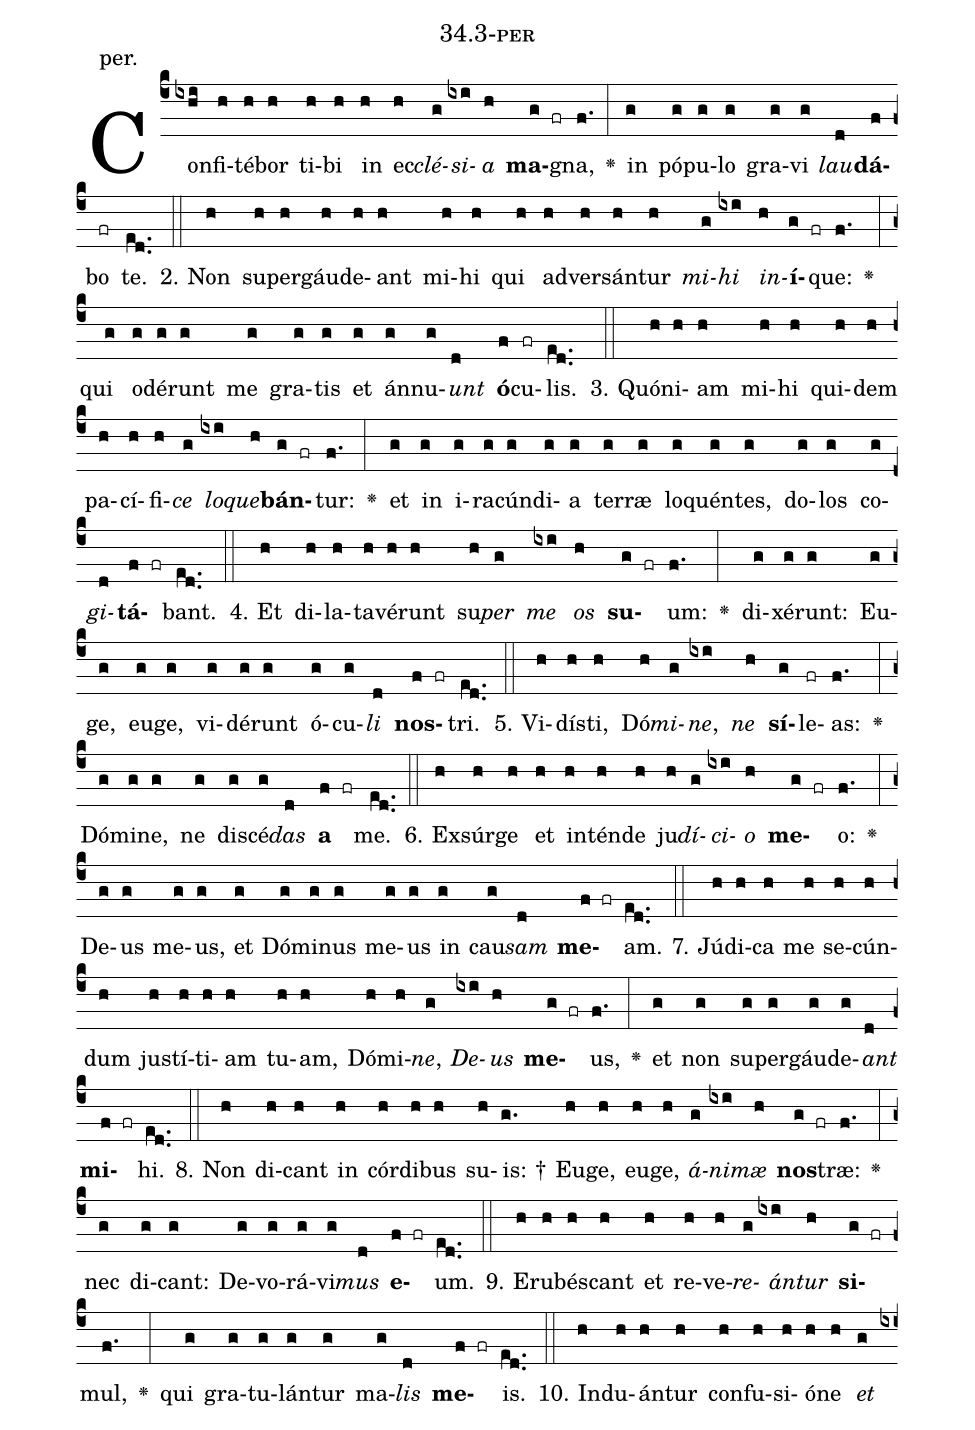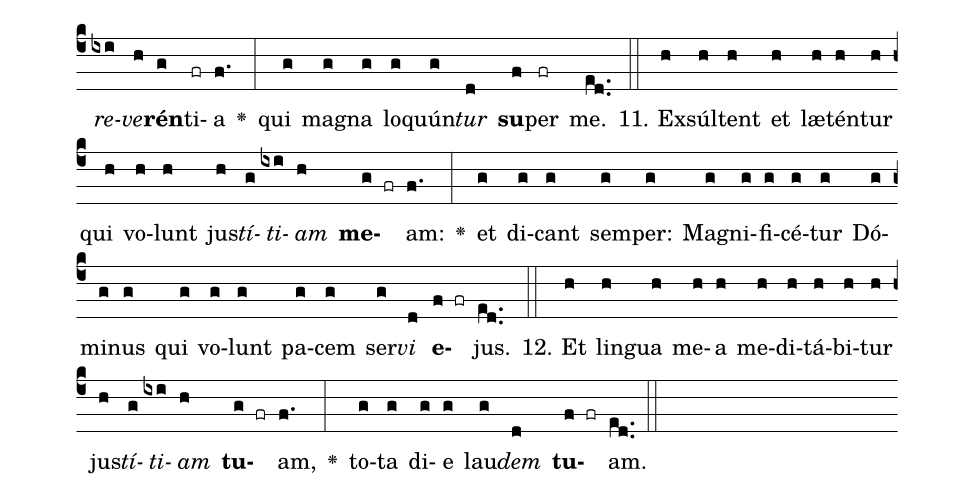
name: 34.3-per;
annotation: per.;
%%
(c4)Con(ixhi)fi(h)té(h)bor(h) ti(h)bi(h) in(h) ec(h)<i>clé</i>(g)<i>si</i>(ixi)<i>a</i>(h) <b>ma</b>(g fr)gna,(f.) <v>\greheightstar</v>(:) in(g) pó(g)pu(g)lo(g) gra(g)vi(g) <i>lau</i>(d)<b>dá</b>(f)bo(fr) te.(ed..) (::)
2. Non(h) su(h)per(h)gáu(h)de(h)ant(h) mi(h)hi(h) qui(h) ad(h)ver(h)sán(h)tur(h) <i>mi</i>(g)<i>hi</i>(ixi) <i>in</i>(h)<b>í</b>(g fr)que:(f.) <v>\greheightstar</v>(:) qui(g) o(g)dé(g)runt(g) me(g) gra(g)tis(g) et(g) án(g)nu(g)<i>unt</i>(d) <b>ó</b>(f)cu(fr)lis.(ed..) (::)
3. Quón(h)i(h)am(h) mi(h)hi(h) qui(h)dem(h) pa(h)cí(h)fi(h)<i>ce</i>(g) <i>lo</i>(ixi)<i>que</i>(h)<b>bán</b>(g fr)tur:(f.) <v>\greheightstar</v>(:) et(g) in(g) i(g)ra(g)cún(g)di(g)a(g) ter(g)ræ(g) lo(g)quén(g)tes,(g) do(g)los(g) co(g)<i>gi</i>(d)<b>tá</b>(f fr)bant.(ed..) (::)
4. Et(h) di(h)la(h)ta(h)vé(h)runt(h) su(h)<i>per</i>(g) <i>me</i>(ixi) <i>os</i>(h) <b>su</b>(g fr)um:(f.) <v>\greheightstar</v>(:) di(g)xé(g)runt:(g) Eu(g)ge,(g) eu(g)ge,(g) vi(g)dé(g)runt(g) ó(g)cu(g)<i>li</i>(d) <b>nos</b>(f fr)tri.(ed..) (::)
5. Vi(h)dís(h)ti,(h) Dó(h)<i>mi</i>(g)<i>ne</i>,(ixi) <i>ne</i>(h) <b>sí</b>(g)le(fr)as:(f.) <v>\greheightstar</v>(:) Dó(g)mi(g)ne,(g) ne(g) di(g)scé(g)<i>das</i>(d) <b>a</b>(f fr) me.(ed..) (::)
6. Ex(h)súr(h)ge(h) et(h) in(h)tén(h)de(h) ju(h)<i>dí</i>(g)<i>ci</i>(ixi)<i>o</i>(h) <b>me</b>(g fr)o:(f.) <v>\greheightstar</v>(:) De(g)us(g) me(g)us,(g) et(g) Dó(g)mi(g)nus(g) me(g)us(g) in(g) cau(g)<i>sam</i>(d) <b>me</b>(f fr)am.(ed..) (::)
7. Jú(h)di(h)ca(h) me(h) se(h)cún(h)dum(h) jus(h)tí(h)ti(h)am(h) tu(h)am,(h) Dó(h)mi(h)<i>ne</i>,(g) <i>De</i>(ixi)<i>us</i>(h) <b>me</b>(g fr)us,(f.) <v>\greheightstar</v>(:) et(g) non(g) su(g)per(g)gáu(g)de(g)<i>ant</i>(d) <b>mi</b>(f fr)hi.(ed..) (::)
8. Non(h) di(h)cant(h) in(h) cór(h)di(h)bus(h) su(h)is: †(g.) Eu(h)ge,(h) eu(h)ge,(h) <i>á</i>(g)<i>ni</i>(ixi)<i>mæ</i>(h) <b>nos</b>(g fr)træ:(f.) <v>\greheightstar</v>(:) nec(g) di(g)cant:(g) De(g)vo(g)rá(g)vi(g)<i>mus</i>(d) <b>e</b>(f fr)um.(ed..) (::)
9. E(h)ru(h)bés(h)cant(h) et(h) re(h)ve(h)<i>re</i>(g)<i>án</i>(ixi)<i>tur</i>(h) <b>si</b>(g fr)mul,(f.) <v>\greheightstar</v>(:) qui(g) gra(g)tu(g)lán(g)tur(g) ma(g)<i>lis</i>(d) <b>me</b>(f fr)is.(ed..) (::)
10. Ind(h)u(h)án(h)tur(h) con(h)fu(h)si(h)ó(h)ne(h) <i>et</i>(g) <i>re</i>(ixi)<i>ve</i>(h)<b>rén</b>(g)ti(fr)a(f.) <v>\greheightstar</v>(:) qui(g) ma(g)gna(g) lo(g)quún(g)<i>tur</i>(d) <b>su</b>(f)per(fr) me.(ed..) (::)
11. Ex(h)súl(h)tent(h) et(h) læ(h)tén(h)tur(h) qui(h) vo(h)lunt(h) jus(h)<i>tí</i>(g)<i>ti</i>(ixi)<i>am</i>(h) <b>me</b>(g fr)am:(f.) <v>\greheightstar</v>(:) et(g) di(g)cant(g) sem(g)per:(g) Ma(g)gni(g)fi(g)cé(g)tur(g) Dó(g)mi(g)nus(g) qui(g) vo(g)lunt(g) pa(g)cem(g) ser(g)<i>vi</i>(d) <b>e</b>(f fr)jus.(ed..) (::)
12. Et(h) lin(h)gua(h) me(h)a(h) me(h)di(h)tá(h)bi(h)tur(h) jus(h)<i>tí</i>(g)<i>ti</i>(ixi)<i>am</i>(h) <b>tu</b>(g fr)am,(f.) <v>\greheightstar</v>(:) to(g)ta(g) di(g)e(g) lau(g)<i>dem</i>(d) <b>tu</b>(f fr)am.(ed..) (::)
